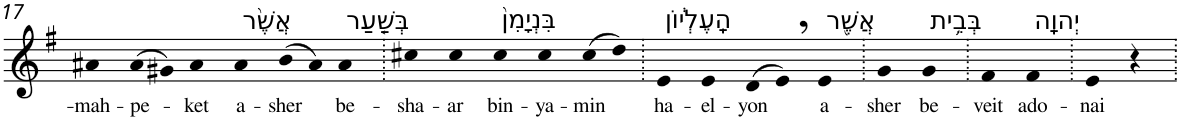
**kern	**text
*part1	*part1
*staff1	*staff1
*I"Piano	*
*I'Pno	*
!!LO:PB:g=z
*clefG2	*
*k[f#]	*
*G:	*
=17	=17
!	!LO:LY:b
4a#X	-mah-
!	!LO:LY:b
(>8a#	-pe-
8g#X)	.
!	!LO:LY:b
4a#	-ket
!LO:TX:a:t=אֲשֶׁ֨ר	!
!	!LO:LY:b
4a#	a-
!	!LO:LY:b
(>8b	-sher
8a#)	.
!LO:TX:a:t=בְּשַׁ֤עַר	!
!	!LO:LY:b
4a#	be-
=18.	=18.
!	!LO:LY:b
4cc#X	-sha-
!	!LO:LY:b
4cc#	-ar
!LO:TX:a:t=בִּנְיָמִן֙	!
!	!LO:LY:b
4cc#	bin-
!	!LO:LY:b
4cc#	-ya-
!	!LO:LY:b
(>8cc#	-min
8dd)	.
=19.	=19.
!LO:TX:a:t=הָֽעֶלְי֔וֹן	!
!	!LO:LY:b
4e	ha-
!	!LO:LY:b
4e	-el-
!	!LO:LY:b
(>8d	-yon
8e,)	.
!LO:TX:a:t=אֲשֶׁ֖ר	!
!	!LO:LY:b
4e	a-
=20.	=20.
!	!LO:LY:b
4g	-sher
!LO:TX:a:t=בְּבֵ֥ית	!
!	!LO:LY:b
4g	be-
=21.	=21.
!	!LO:LY:b
4f#	-veit
!LO:TX:a:t=יְהוָֽה	!
!	!LO:LY:b
4f#	ado-
=22.	=22.
!	!LO:LY:b
4e	-nai
4r	.
=.	=.
*-	*-
